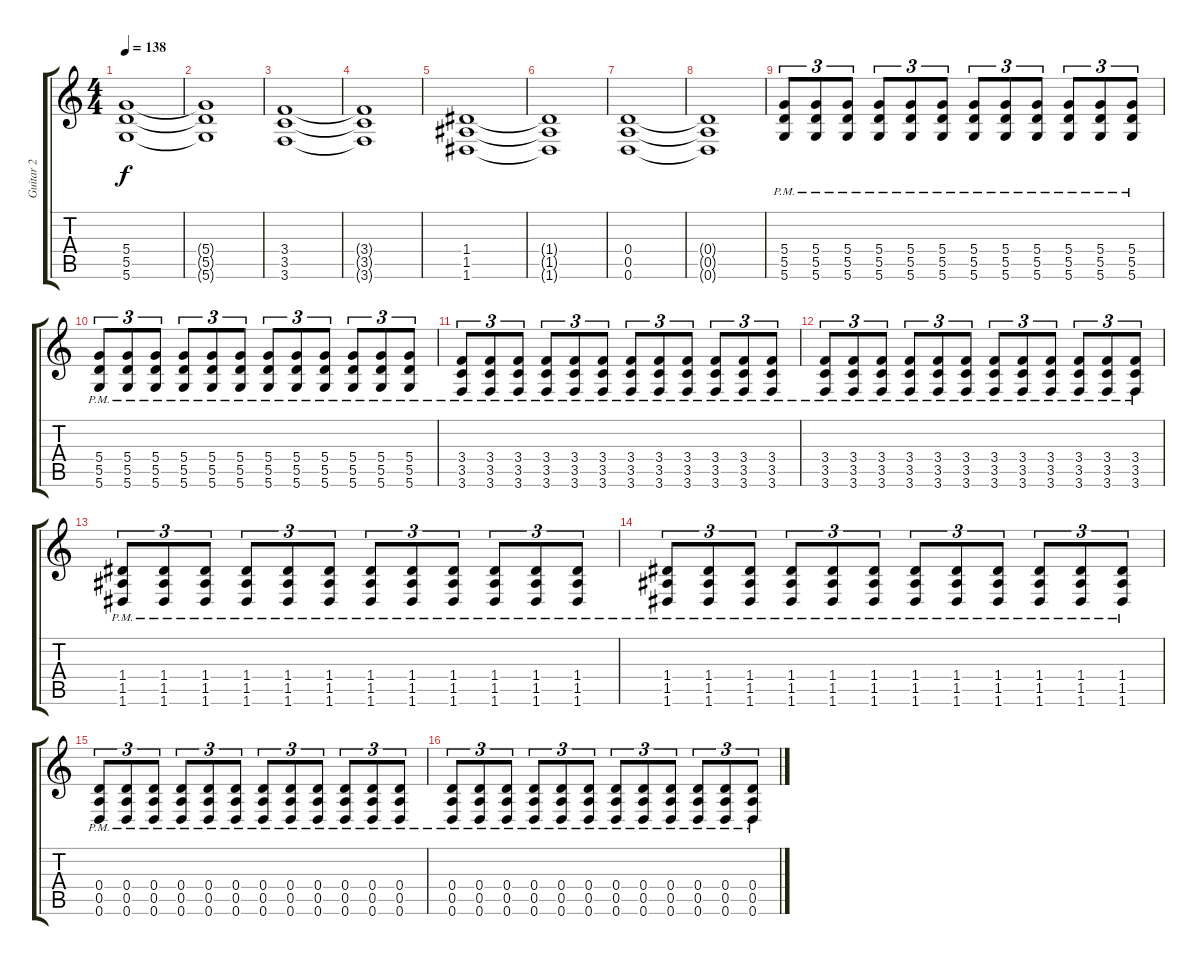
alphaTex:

\track ("Guitar 2" "Guitar 2") {instrument distortionguitar}
\staff {score tabs}
\tuning (E4 B3 G3 D3 A2 D2) {hide}
\ts (4 4)
\tempo 138
\clef g2
\ks c
(5.4 5.5 5.6).1{dy f volume 13} |
(5.4{t} 5.5{t} 5.6{t}).1 |
(3.4 3.5 3.6).1 |
(3.4{t} 3.5{t} 3.6{t}).1 |
(1.4 1.5 1.6).1 |
(1.4{t} 1.5{t} 1.6{t}).1 |
(0.4 0.5 0.6).1 |
(0.4{t} 0.5{t} 0.6{t}).1 |
(5.4{pm} 5.5{pm} 5.6{pm}).8{tu (3 2)} (5.4{pm} 5.5{pm} 5.6{pm}).8{tu (3 2)} (5.4{pm} 5.5{pm} 5.6{pm}).8{tu (3 2)} (5.4{pm} 5.5{pm} 5.6{pm}).8{tu (3 2)} (5.4{pm} 5.5{pm} 5.6{pm}).8{tu (3 2)} (5.4{pm} 5.5{pm} 5.6{pm}).8{tu (3 2)} (5.4{pm} 5.5{pm} 5.6{pm}).8{tu (3 2)} (5.4{pm} 5.5{pm} 5.6{pm}).8{tu (3 2)} (5.4{pm} 5.5{pm} 5.6{pm}).8{tu (3 2)} (5.4{pm} 5.5{pm} 5.6{pm}).8{tu (3 2)} (5.4{pm} 5.5{pm} 5.6{pm}).8{tu (3 2)} (5.4{pm} 5.5{pm} 5.6{pm}).8{tu (3 2)} |
(5.4{pm} 5.5{pm} 5.6{pm}).8{tu (3 2)} (5.4{pm} 5.5{pm} 5.6{pm}).8{tu (3 2)} (5.4{pm} 5.5{pm} 5.6{pm}).8{tu (3 2)} (5.4{pm} 5.5{pm} 5.6{pm}).8{tu (3 2)} (5.4{pm} 5.5{pm} 5.6{pm}).8{tu (3 2)} (5.4{pm} 5.5{pm} 5.6{pm}).8{tu (3 2)} (5.4{pm} 5.5{pm} 5.6{pm}).8{tu (3 2)} (5.4{pm} 5.5{pm} 5.6{pm}).8{tu (3 2)} (5.4{pm} 5.5{pm} 5.6{pm}).8{tu (3 2)} (5.4{pm} 5.5{pm} 5.6{pm}).8{tu (3 2)} (5.4{pm} 5.5{pm} 5.6{pm}).8{tu (3 2)} (5.4{pm} 5.5{pm} 5.6{pm}).8{tu (3 2)} |
(3.4{pm} 3.5{pm} 3.6{pm}).8{tu (3 2)} (3.4{pm} 3.5{pm} 3.6{pm}).8{tu (3 2)} (3.4{pm} 3.5{pm} 3.6{pm}).8{tu (3 2)} (3.4{pm} 3.5{pm} 3.6{pm}).8{tu (3 2)} (3.4{pm} 3.5{pm} 3.6{pm}).8{tu (3 2)} (3.4{pm} 3.5{pm} 3.6{pm}).8{tu (3 2)} (3.4{pm} 3.5{pm} 3.6{pm}).8{tu (3 2)} (3.4{pm} 3.5{pm} 3.6{pm}).8{tu (3 2)} (3.4{pm} 3.5{pm} 3.6{pm}).8{tu (3 2)} (3.4{pm} 3.5{pm} 3.6{pm}).8{tu (3 2)} (3.4{pm} 3.5{pm} 3.6{pm}).8{tu (3 2)} (3.4{pm} 3.5{pm} 3.6{pm}).8{tu (3 2)} |
(3.4{pm} 3.5{pm} 3.6{pm}).8{tu (3 2)} (3.4{pm} 3.5{pm} 3.6{pm}).8{tu (3 2)} (3.4{pm} 3.5{pm} 3.6{pm}).8{tu (3 2)} (3.4{pm} 3.5{pm} 3.6{pm}).8{tu (3 2)} (3.4{pm} 3.5{pm} 3.6{pm}).8{tu (3 2)} (3.4{pm} 3.5{pm} 3.6{pm}).8{tu (3 2)} (3.4{pm} 3.5{pm} 3.6{pm}).8{tu (3 2)} (3.4{pm} 3.5{pm} 3.6{pm}).8{tu (3 2)} (3.4{pm} 3.5{pm} 3.6{pm}).8{tu (3 2)} (3.4{pm} 3.5{pm} 3.6{pm}).8{tu (3 2)} (3.4{pm} 3.5{pm} 3.6{pm}).8{tu (3 2)} (3.4{pm} 3.5{pm} 3.6{pm}).8{tu (3 2)} |
(1.4{pm} 1.5{pm} 1.6{pm}).8{tu (3 2)} (1.4{pm} 1.5{pm} 1.6{pm}).8{tu (3 2)} (1.4{pm} 1.5{pm} 1.6{pm}).8{tu (3 2)} (1.4{pm} 1.5{pm} 1.6{pm}).8{tu (3 2)} (1.4{pm} 1.5{pm} 1.6{pm}).8{tu (3 2)} (1.4{pm} 1.5{pm} 1.6{pm}).8{tu (3 2)} (1.4{pm} 1.5{pm} 1.6{pm}).8{tu (3 2)} (1.4{pm} 1.5{pm} 1.6{pm}).8{tu (3 2)} (1.4{pm} 1.5{pm} 1.6{pm}).8{tu (3 2)} (1.4{pm} 1.5{pm} 1.6{pm}).8{tu (3 2)} (1.4{pm} 1.5{pm} 1.6{pm}).8{tu (3 2)} (1.4{pm} 1.5{pm} 1.6{pm}).8{tu (3 2)} |
(1.4{pm} 1.5{pm} 1.6{pm}).8{tu (3 2)} (1.4{pm} 1.5{pm} 1.6{pm}).8{tu (3 2)} (1.4{pm} 1.5{pm} 1.6{pm}).8{tu (3 2)} (1.4{pm} 1.5{pm} 1.6{pm}).8{tu (3 2)} (1.4{pm} 1.5{pm} 1.6{pm}).8{tu (3 2)} (1.4{pm} 1.5{pm} 1.6{pm}).8{tu (3 2)} (1.4{pm} 1.5{pm} 1.6{pm}).8{tu (3 2)} (1.4{pm} 1.5{pm} 1.6{pm}).8{tu (3 2)} (1.4{pm} 1.5{pm} 1.6{pm}).8{tu (3 2)} (1.4{pm} 1.5{pm} 1.6{pm}).8{tu (3 2)} (1.4{pm} 1.5{pm} 1.6{pm}).8{tu (3 2)} (1.4{pm} 1.5{pm} 1.6{pm}).8{tu (3 2)} |
(0.4{pm} 0.5{pm} 0.6{pm}).8{tu (3 2)} (0.4{pm} 0.5{pm} 0.6{pm}).8{tu (3 2)} (0.4{pm} 0.5{pm} 0.6{pm}).8{tu (3 2)} (0.4{pm} 0.5{pm} 0.6{pm}).8{tu (3 2)} (0.4{pm} 0.5{pm} 0.6{pm}).8{tu (3 2)} (0.4{pm} 0.5{pm} 0.6{pm}).8{tu (3 2)} (0.4{pm} 0.5{pm} 0.6{pm}).8{tu (3 2)} (0.4{pm} 0.5{pm} 0.6{pm}).8{tu (3 2)} (0.4{pm} 0.5{pm} 0.6{pm}).8{tu (3 2)} (0.4{pm} 0.5{pm} 0.6{pm}).8{tu (3 2)} (0.4{pm} 0.5{pm} 0.6{pm}).8{tu (3 2)} (0.4{pm} 0.5{pm} 0.6{pm}).8{tu (3 2)} |
(0.4{pm} 0.5{pm} 0.6{pm}).8{tu (3 2)} (0.4{pm} 0.5{pm} 0.6{pm}).8{tu (3 2)} (0.4{pm} 0.5{pm} 0.6{pm}).8{tu (3 2)} (0.4{pm} 0.5{pm} 0.6{pm}).8{tu (3 2)} (0.4{pm} 0.5{pm} 0.6{pm}).8{tu (3 2)} (0.4{pm} 0.5{pm} 0.6{pm}).8{tu (3 2)} (0.4{pm} 0.5{pm} 0.6{pm}).8{tu (3 2)} (0.4{pm} 0.5{pm} 0.6{pm}).8{tu (3 2)} (0.4{pm} 0.5{pm} 0.6{pm}).8{tu (3 2)} (0.4{pm} 0.5{pm} 0.6{pm}).8{tu (3 2)} (0.4{pm} 0.5{pm} 0.6{pm}).8{tu (3 2)} (0.4{pm} 0.5{pm} 0.6{pm}).8{tu (3 2)}
